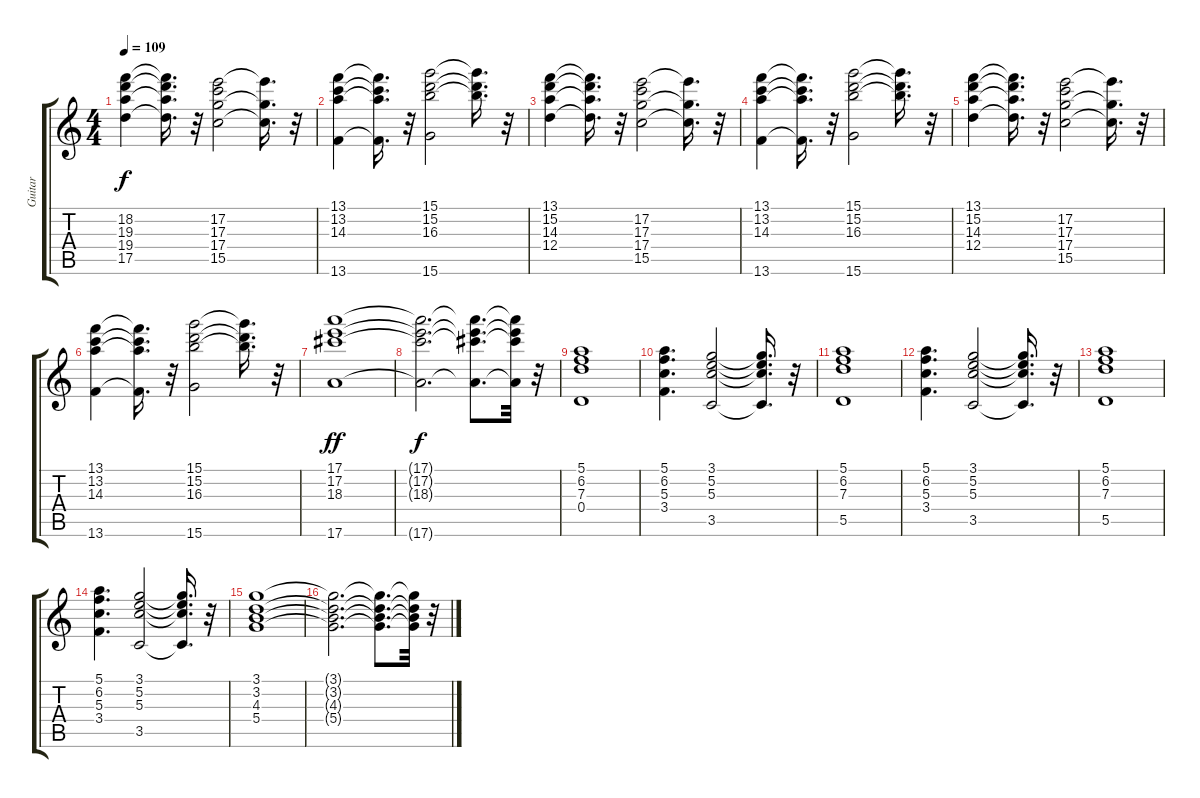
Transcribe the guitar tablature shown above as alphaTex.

\track ("Guitar" "Guitar") {instrument acousticguitarsteel}
\staff {score tabs}
\tuning (E4 B3 G3 D3 A2 E2) {hide}
\ts (4 4)
\tempo 109
\clef g2
\ks c
(18.2 19.3 19.4 17.5).4{dy f} (18.2{t} 19.3{t} 19.4{t} 17.5{t}).16{d} r.32 (17.2 17.3 17.4 15.5).2 (17.2{t} 17.4{t} 15.5{t}).16{d} r.32 |
(13.1 13.2 14.3 13.6).4 (13.1{t} 13.2{t} 14.3{t} 13.6{t}).16{d} r.32 (15.1 15.2 16.3 15.6).2 (15.1{t} 15.2{t} 16.3{t}).16{d} r.32 |
(13.1 15.2 14.3 12.4).4 (13.1{t} 15.2{t} 14.3{t} 12.4{t}).16{d} r.32 (17.2 17.3 17.4 15.5).2 (17.2{t} 17.4{t} 15.5{t}).16{d} r.32 |
(13.1 13.2 14.3 13.6).4 (13.1{t} 13.2{t} 14.3{t} 13.6{t}).16{d} r.32 (15.1 15.2 16.3 15.6).2 (15.1{t} 15.2{t} 16.3{t}).16{d} r.32 |
(13.1 15.2 14.3 12.4).4 (13.1{t} 15.2{t} 14.3{t} 12.4{t}).16{d} r.32 (17.2 17.3 17.4 15.5).2 (17.2{t} 17.4{t} 15.5{t}).16{d} r.32 |
(13.1 13.2 14.3 13.6).4 (13.1{t} 13.2{t} 14.3{t} 13.6{t}).16{d} r.32 (15.1 15.2 16.3 15.6).2 (15.1{t} 15.2{t} 16.3{t}).16{d} r.32 |
(17.1 17.2 18.3 17.6).1{dy ff} |
(17.1{t} 17.2{t} 18.3{t} 17.6{t}).2{d dy f} (17.1{t} 17.2{t} 18.3{t} 17.6{t}).8{d} (17.1{t} 17.2{t} 18.3{t} 17.6{t}).32 r.32 |
(5.1 6.2 7.3 0.4).1 |
(5.1 6.2 5.3 3.4).4{d} (3.1 5.2 5.3 3.5).2 (3.1{t} 5.2{t} 5.3{t} 3.5{t}).16{d} r.32 |
(5.1 6.2 7.3 5.5).1 |
(5.1 6.2 5.3 3.4).4{d} (3.1 5.2 5.3 3.5).2 (3.1{t} 5.2{t} 5.3{t} 3.5{t}).16{d} r.32 |
(5.1 6.2 7.3 5.5).1 |
(5.1 6.2 5.3 3.4).4{d} (3.1 5.2 5.3 3.5).2 (3.1{t} 5.2{t} 5.3{t} 3.5{t}).16{d} r.32 |
(3.1 3.2 4.3 5.4).1 |
(3.1{t} 3.2{t} 4.3{t} 5.4{t}).2{d} (3.1{t} 3.2{t} 4.3{t} 5.4{t}).8{d} (3.1{t} 3.2{t} 4.3{t} 5.4{t}).32 r.32
